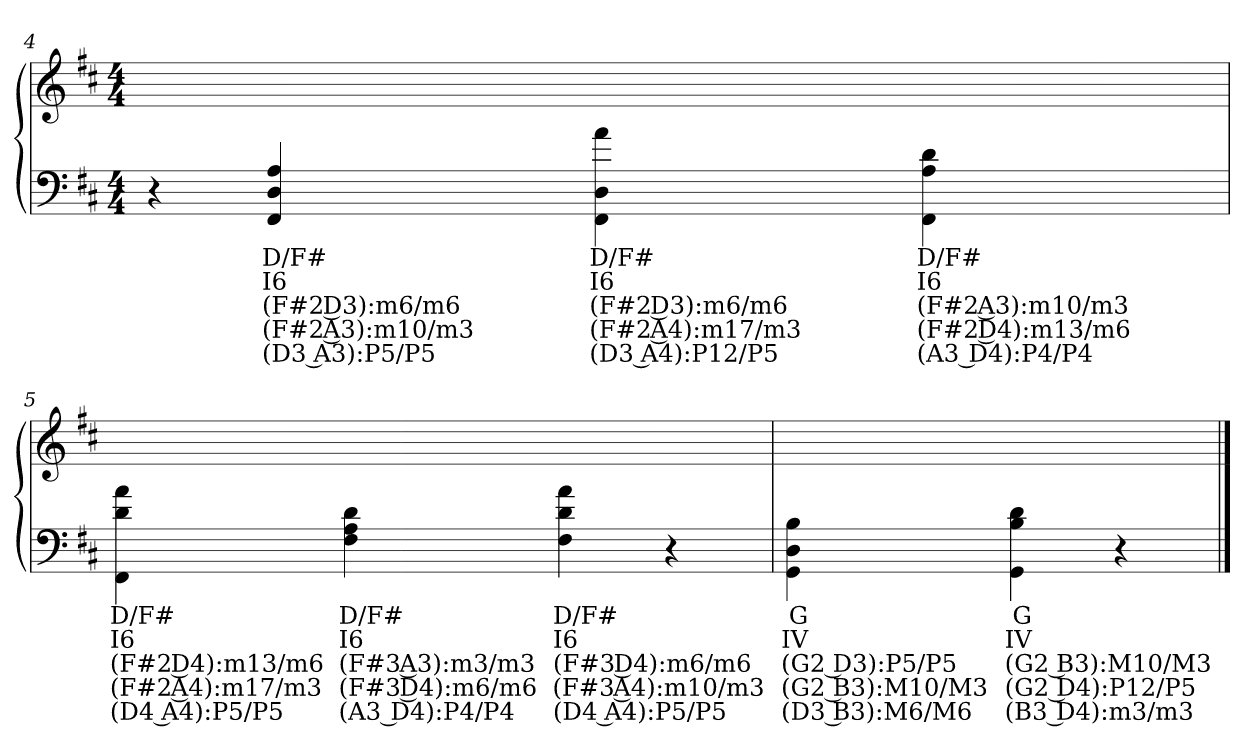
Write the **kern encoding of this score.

**kern	**text	**text	**text	**text	**text	**kern
*part2	*part2	*part2	*part2	*part2	*part2	*part1
*staff2	*staff2	*staff2	*staff2	*staff2	*staff2	*staff1
*clefF4	*	*	*	*	*	*clefG2
*k[f#c#]	*	*	*	*	*	*k[f#c#]
*D:	*	*	*	*	*	*D:
*M4/4	*	*	*	*	*	*M4/4
=4	=4	=4	=4	=4	=4	=4
4r	.	.	.	.	.	1ryy
4FF# 4D 4A	D/F#	I6	(F#2 D3):m6/m6	(F#2 A3):m10/m3	(D3 A3):P5/P5	.
4FF# 4D 4a	D/F#	I6	(F#2 D3):m6/m6	(F#2 A4):m17/m3	(D3 A4):P12/P5	.
4FF# 4A 4d	D/F#	I6	(F#2 A3):m10/m3	(F#2 D4):m13/m6	(A3 D4):P4/P4	.
=5	=5	=5	=5	=5	=5	=5
4FF# 4d 4a	D/F#	I6	(F#2 D4):m13/m6	(F#2 A4):m17/m3	(D4 A4):P5/P5	1ryy
4F# 4A 4d	D/F#	I6	(F#3 A3):m3/m3	(F#3 D4):m6/m6	(A3 D4):P4/P4	.
4F# 4d 4a	D/F#	I6	(F#3 D4):m6/m6	(F#3 A4):m10/m3	(D4 A4):P5/P5	.
4r	.	.	.	.	.	.
=6	=6	=6	=6	=6	=6	=6
4GG 4D 4B	G	IV	(G2 D3):P5/P5	(G2 B3):M10/M3	(D3 B3):M6/M6	2.ryy
4GG 4B 4d	G	IV	(G2 B3):M10/M3	(G2 D4):P12/P5	(B3 D4):m3/m3	.
4r	.	.	.	.	.	.
==	==	==	==	==	==	==
*-	*-	*-	*-	*-	*-	*-
